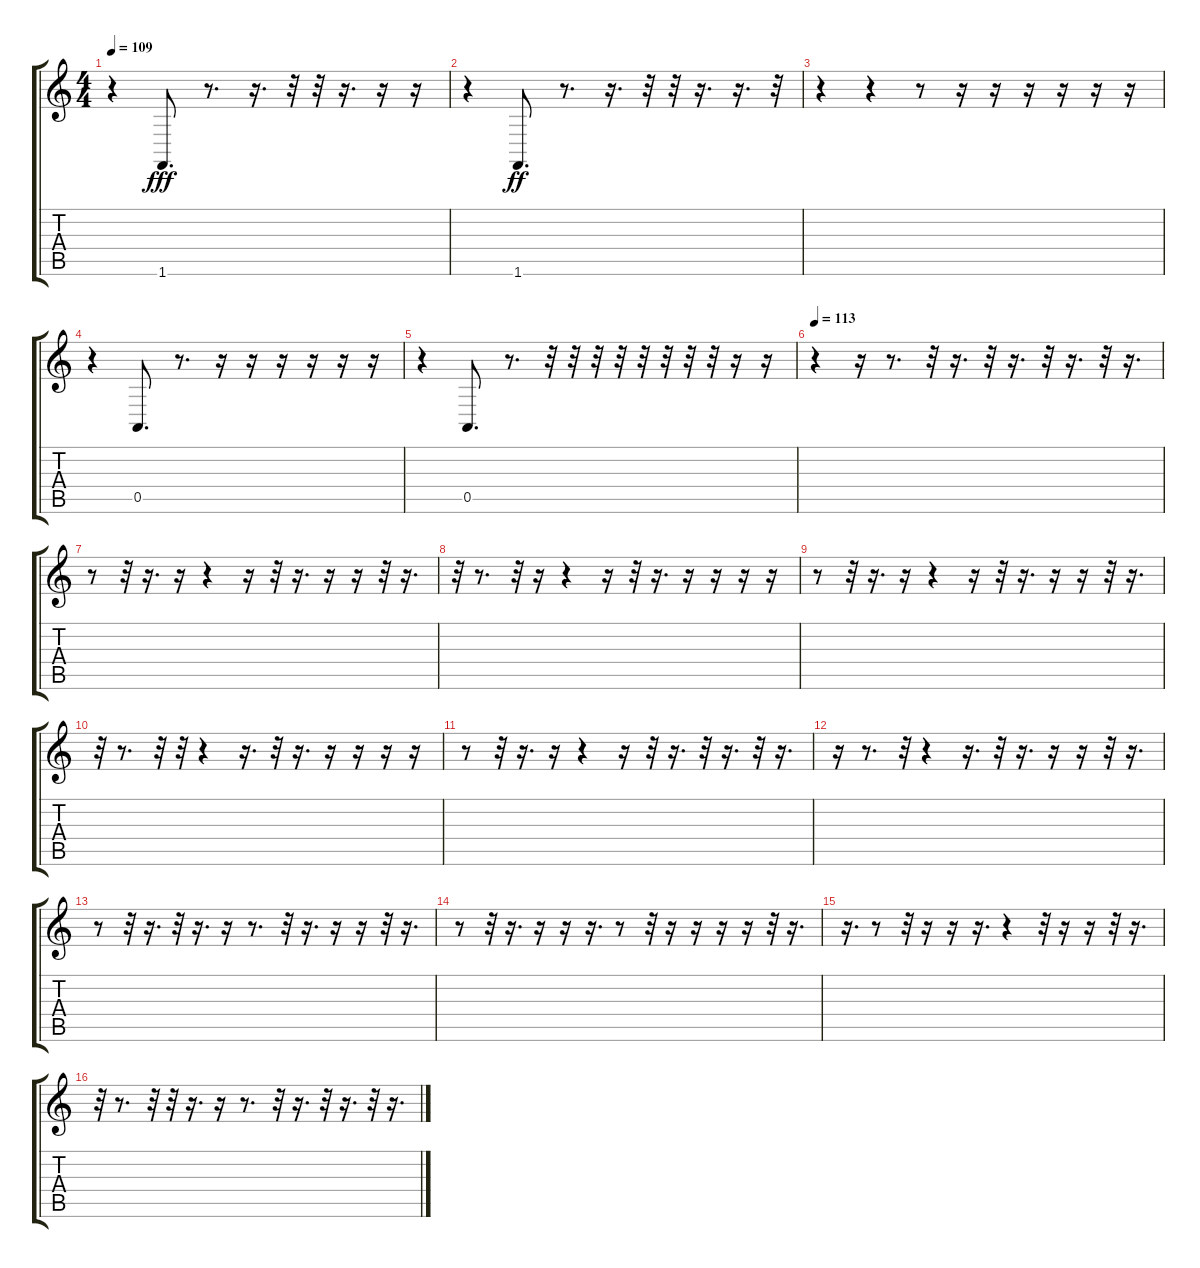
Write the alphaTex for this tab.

\track "" {instrument acousticgrandpiano}
\staff {score tabs}
\tuning (E4 B3 G3 D3 A2 E2) {hide}
\ts (4 4)
\tempo 109
\clef g2
\ks c
r.4{dy ff} 1.6.8{d dy fff} r.8{d} r.16{d} r.32 r.32 r.16{d} r.16 r.16 |
r.4 1.6.8{d dy ff} r.8{d} r.16{d} r.32 r.32 r.16{d} r.16{d} r.32 |
r.4 r.4 r.8 r.16 r.16 r.16 r.16 r.16 r.16 |
r.4 0.5.8{d} r.8{d} r.16 r.16 r.16 r.16 r.16 r.16 |
r.4 0.5.8{d} r.8{d} r.32 r.32 r.32 r.32 r.32 r.32 r.32 r.32 r.16 r.16 |
\tempo 113
r.4 r.16 r.8{d} r.32 r.16{d} r.32 r.16{d} r.32 r.16{d} r.32 r.16{d} |
r.8 r.32 r.16{d} r.16 r.4 r.16 r.32 r.16{d} r.16 r.16 r.32 r.16{d} |
r.32 r.8{d} r.32 r.16 r.4 r.16 r.32 r.16{d} r.16 r.16 r.16 r.16 |
r.8 r.32 r.16{d} r.16 r.4 r.16 r.32 r.16{d} r.16 r.16 r.32 r.16{d} |
r.32 r.8{d} r.32 r.32 r.4 r.16{d} r.32 r.16{d} r.16 r.16 r.16 r.16 |
r.8 r.32 r.16{d} r.16 r.4 r.16 r.32 r.16{d} r.32 r.16{d} r.32 r.16{d} |
r.16 r.8{d} r.32 r.4 r.16{d} r.32 r.16{d} r.16 r.16 r.32 r.16{d} |
r.8 r.32 r.16{d} r.32 r.16{d} r.16 r.8{d} r.32 r.16{d} r.16 r.16 r.32 r.16{d} |
r.8 r.32 r.16{d} r.16 r.16 r.16{d} r.8 r.32 r.16 r.16 r.16 r.16 r.32 r.16{d} |
r.16{d} r.8 r.32 r.16 r.16 r.16{d} r.4 r.32 r.16 r.16 r.32 r.16{d} |
r.32 r.8{d} r.32 r.32 r.16{d} r.16 r.8{d} r.32 r.16{d} r.32 r.16{d} r.32 r.16{d}
